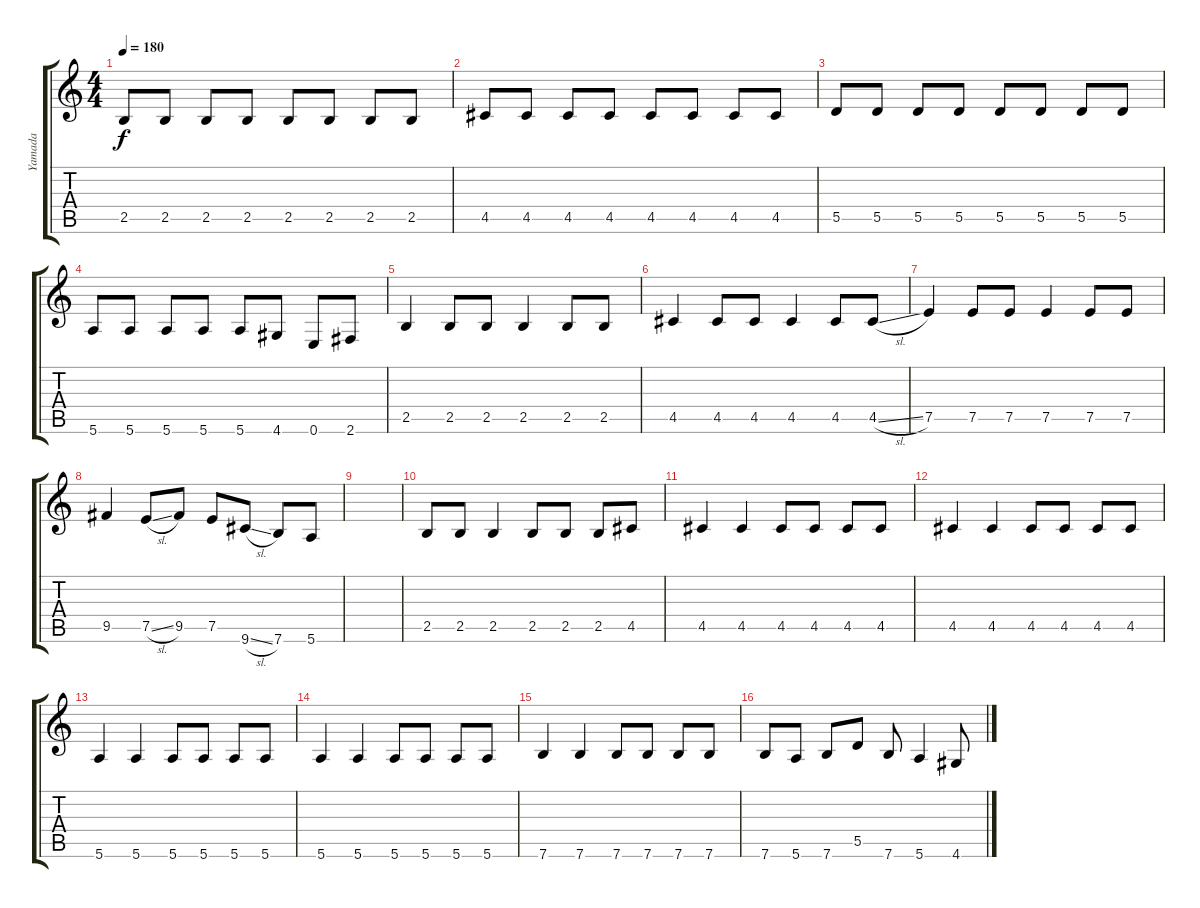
\track ("Yamada" "Yamada") {instrument electricbassfinger}
\staff {score tabs}
\tuning (E4 B3 G3 D3 A2 E2) {hide}
\ts (4 4)
\tempo 180
\clef g2
\ks c
2.5.8{dy f} 2.5.8 2.5.8 2.5.8 2.5.8 2.5.8 2.5.8 2.5.8 |
4.5.8 4.5.8 4.5.8 4.5.8 4.5.8 4.5.8 4.5.8 4.5.8 |
5.5.8 5.5.8 5.5.8 5.5.8 5.5.8 5.5.8 5.5.8 5.5.8 |
5.6.8 5.6.8 5.6.8 5.6.8 5.6.8 4.6.8 0.6.8 2.6.8 |
2.5.4 2.5.8 2.5.8 2.5.4 2.5.8 2.5.8 |
4.5.4 4.5.8 4.5.8 4.5.4 4.5.8 4.5{sl}.8 |
7.5.4 7.5.8 7.5.8 7.5.4 7.5.8 7.5.8 |
9.5.4 7.5{sl}.8 9.5.8 7.5.8 9.6{sl}.8 7.6.8 5.6.8 |
|
2.5.8 2.5.8 2.5.4 2.5.8 2.5.8 2.5.8 4.5.8 |
4.5.4 4.5.4 4.5.8 4.5.8 4.5.8 4.5.8 |
4.5.4 4.5.4 4.5.8 4.5.8 4.5.8 4.5.8 |
5.6.4 5.6.4 5.6.8 5.6.8 5.6.8 5.6.8 |
5.6.4 5.6.4 5.6.8 5.6.8 5.6.8 5.6.8 |
7.6.4 7.6.4 7.6.8 7.6.8 7.6.8 7.6.8 |
7.6.8 5.6.8 7.6.8 5.5.8 7.6.8 5.6.4 4.6.8
